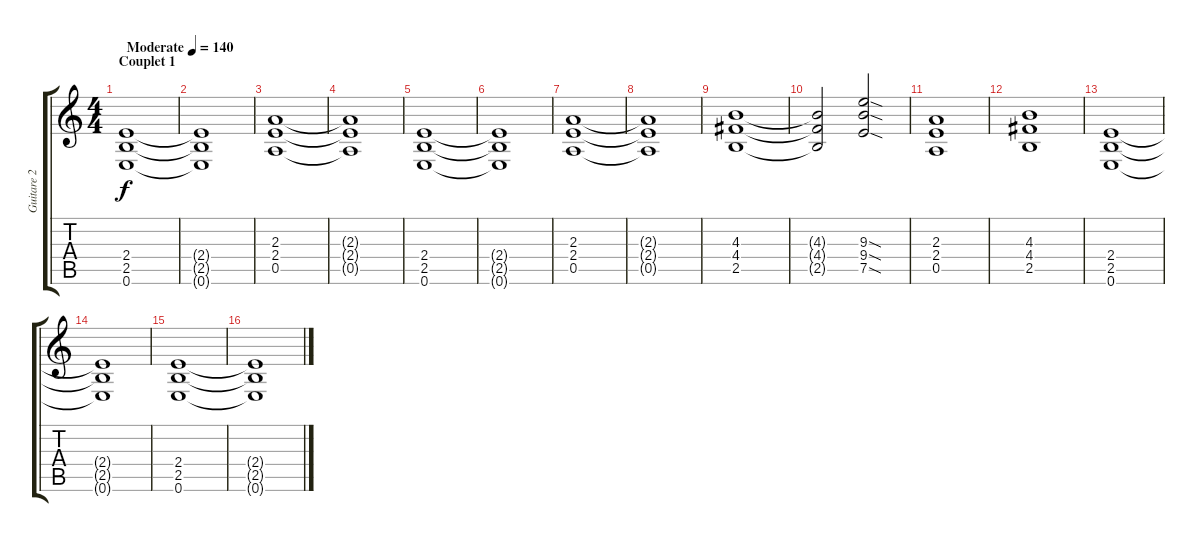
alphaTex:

\track ("Guitare 2" "Guitare 2") {instrument distortionguitar}
\staff {score tabs}
\tuning (E4 B3 G3 D3 A2 E2) {hide}
\ts (4 4)
\section ("" "Couplet 1")
\tempo (140 "Moderate")
\clef g2
\ks c
(2.4 2.5 0.6).1{dy f instrument distortionguitar} |
(2.4{t} 2.5{t} 0.6{t}).1 |
(2.3 2.4 0.5).1 |
(2.3{t} 2.4{t} 0.5{t}).1 |
(2.4 2.5 0.6).1 |
(2.4{t} 2.5{t} 0.6{t}).1 |
(2.3 2.4 0.5).1 |
(2.3{t} 2.4{t} 0.5{t}).1 |
(4.3 4.4 2.5).1 |
(4.3{t} 4.4{t} 2.5{t}).2 (9.3{sod} 9.4{sod} 7.5{sod}).2 |
(2.3 2.4 0.5).1 |
(4.3 4.4 2.5).1 |
(2.4 2.5 0.6).1 |
(2.4{t} 2.5{t} 0.6{t}).1 |
(2.4 2.5 0.6).1 |
(2.4{t} 2.5{t} 0.6{t}).1
